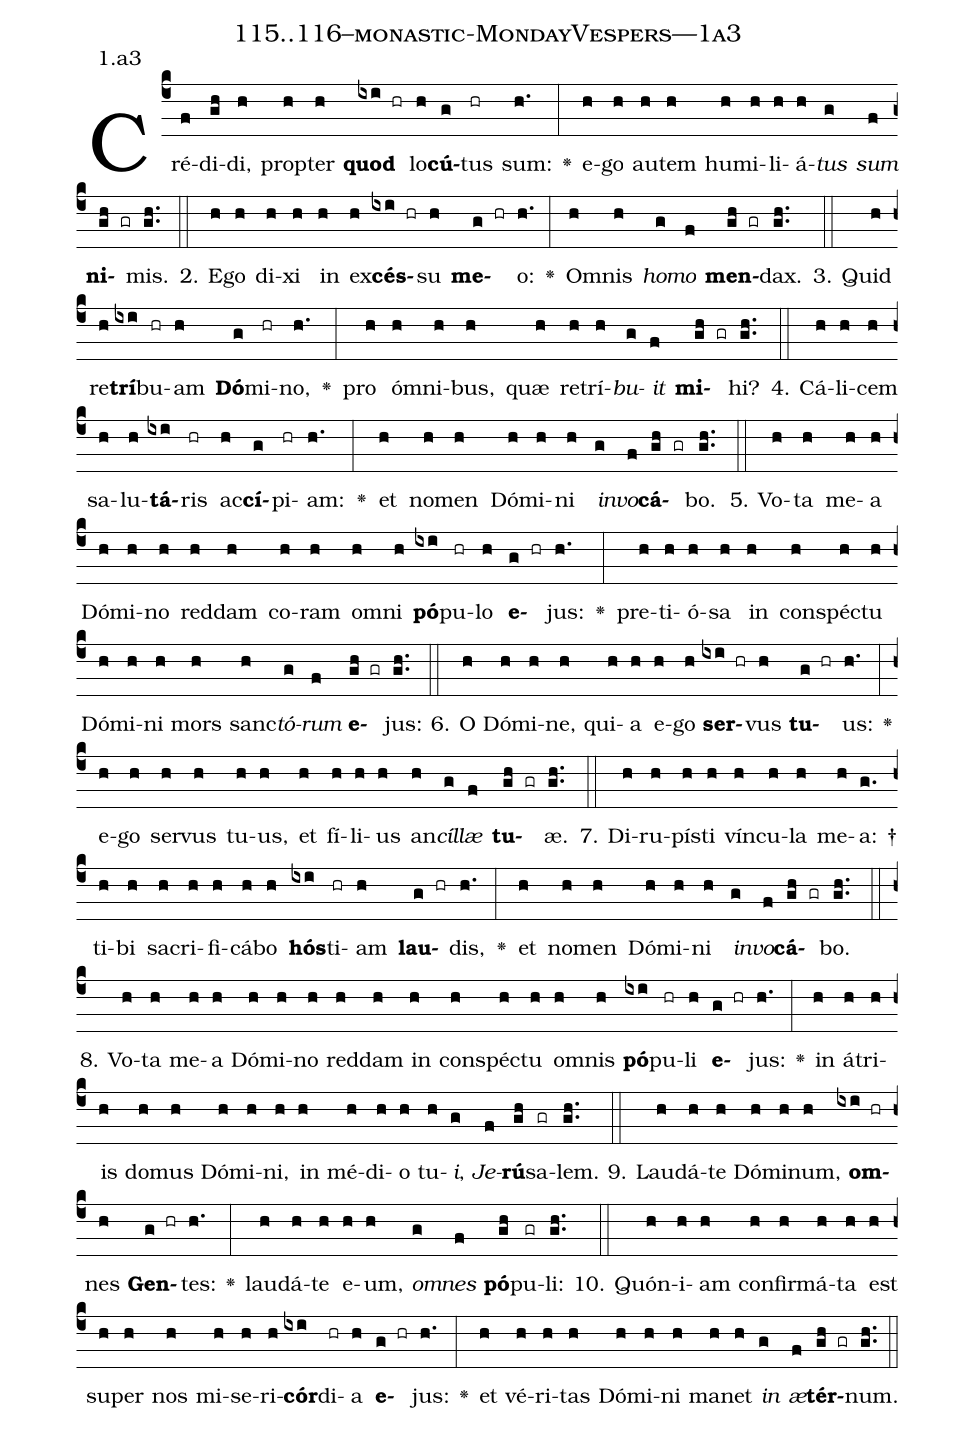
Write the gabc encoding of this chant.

name: 115..116--monastic-MondayVespers---1a3;
annotation: 1.a3;
%%
(c4)Cré(f)di(gh)di,(h) prop(h)ter(h) <b>quod</b>(ixi hr) lo(h)<b>cú</b>(g)tus(hr) sum:(h.) <v>\greheightstar</v>(:) e(h)go(h) au(h)tem(h) hu(h)mi(h)li(h)á(h)<i>tus</i>(g) <i>sum</i>(f) <b>ni</b>(gh gr)mis.(gh..) (::)
2. E(h)go(h) di(h)xi(h) in(h) ex(h)<b>cés</b>(ixi hr)su(h) <b>me</b>(g hr)o:(h.) <v>\greheightstar</v>(:) Om(h)nis(h) <i>ho</i>(g)<i>mo</i>(f) <b>men</b>(gh gr)dax.(gh..) (::)
3. Quid(h) re(h)<b>trí</b>(ixi)bu(hr)am(h) <b>Dó</b>(g)mi(hr)no,(h.) <v>\greheightstar</v>(:) pro(h) óm(h)ni(h)bus,(h) quæ(h) re(h)trí(h)<i>bu</i>(g)<i>it</i>(f) <b>mi</b>(gh gr)hi?(gh..) (::)
4. Cá(h)li(h)cem(h) sa(h)lu(h)<b>tá</b>(ixi)ris(hr) ac(h)<b>cí</b>(g)pi(hr)am:(h.) <v>\greheightstar</v>(:) et(h) no(h)men(h) Dó(h)mi(h)ni(h) <i>in</i>(g)<i>vo</i>(f)<b>cá</b>(gh gr)bo.(gh..) (::)
5. Vo(h)ta(h) me(h)a(h) Dó(h)mi(h)no(h) red(h)dam(h) co(h)ram(h) om(h)ni(h) <b>pó</b>(ixi)pu(hr)lo(h) <b>e</b>(g hr)jus:(h.) <v>\greheightstar</v>(:) pre(h)ti(h)ó(h)sa(h) in(h) con(h)spéc(h)tu(h) Dó(h)mi(h)ni(h) mors(h) sanc(h)<i>tó</i>(g)<i>rum</i>(f) <b>e</b>(gh gr)jus:(gh..) (::)
6. O(h) Dó(h)mi(h)ne,(h) qui(h)a(h) e(h)go(h) <b>ser</b>(ixi hr)vus(h) <b>tu</b>(g hr)us:(h.) <v>\greheightstar</v>(:) e(h)go(h) ser(h)vus(h) tu(h)us,(h) et(h) fí(h)li(h)us(h) an(h)<i>cíl</i>(g)<i>læ</i>(f) <b>tu</b>(gh gr)æ.(gh..) (::)
7. Di(h)ru(h)pís(h)ti(h) vín(h)cu(h)la(h) me(h)a: †(g.) ti(h)bi(h) sa(h)cri(h)fi(h)cá(h)bo(h) <b>hós</b>(ixi)ti(hr)am(h) <b>lau</b>(g hr)dis,(h.) <v>\greheightstar</v>(:) et(h) no(h)men(h) Dó(h)mi(h)ni(h) <i>in</i>(g)<i>vo</i>(f)<b>cá</b>(gh gr)bo.(gh..) (::)
8. Vo(h)ta(h) me(h)a(h) Dó(h)mi(h)no(h) red(h)dam(h) in(h) con(h)spéc(h)tu(h) om(h)nis(h) <b>pó</b>(ixi)pu(hr)li(h) <b>e</b>(g hr)jus:(h.) <v>\greheightstar</v>(:) in(h) á(h)tri(h)is(h) do(h)mus(h) Dó(h)mi(h)ni,(h) in(h) mé(h)di(h)o(h) tu(h)<i>i</i>,(g) <i>Je</i>(f)<b>rú</b>(gh)sa(gr)lem.(gh..) (::)
9. Lau(h)dá(h)te(h) Dó(h)mi(h)num,(h) <b>om</b>(ixi hr)nes(h) <b>Gen</b>(g hr)tes:(h.) <v>\greheightstar</v>(:) lau(h)dá(h)te(h) e(h)um,(h) <i>om</i>(g)<i>nes</i>(f) <b>pó</b>(gh)pu(gr)li:(gh..) (::)
10. Quón(h)i(h)am(h) con(h)fir(h)má(h)ta(h) est(h) su(h)per(h) nos(h) mi(h)se(h)ri(h)<b>cór</b>(ixi)di(hr)a(h) <b>e</b>(g hr)jus:(h.) <v>\greheightstar</v>(:) et(h) vé(h)ri(h)tas(h) Dó(h)mi(h)ni(h) ma(h)net(h) <i>in</i>(g) <i>æ</i>(f)<b>tér</b>(gh gr)num.(gh..) (::)
